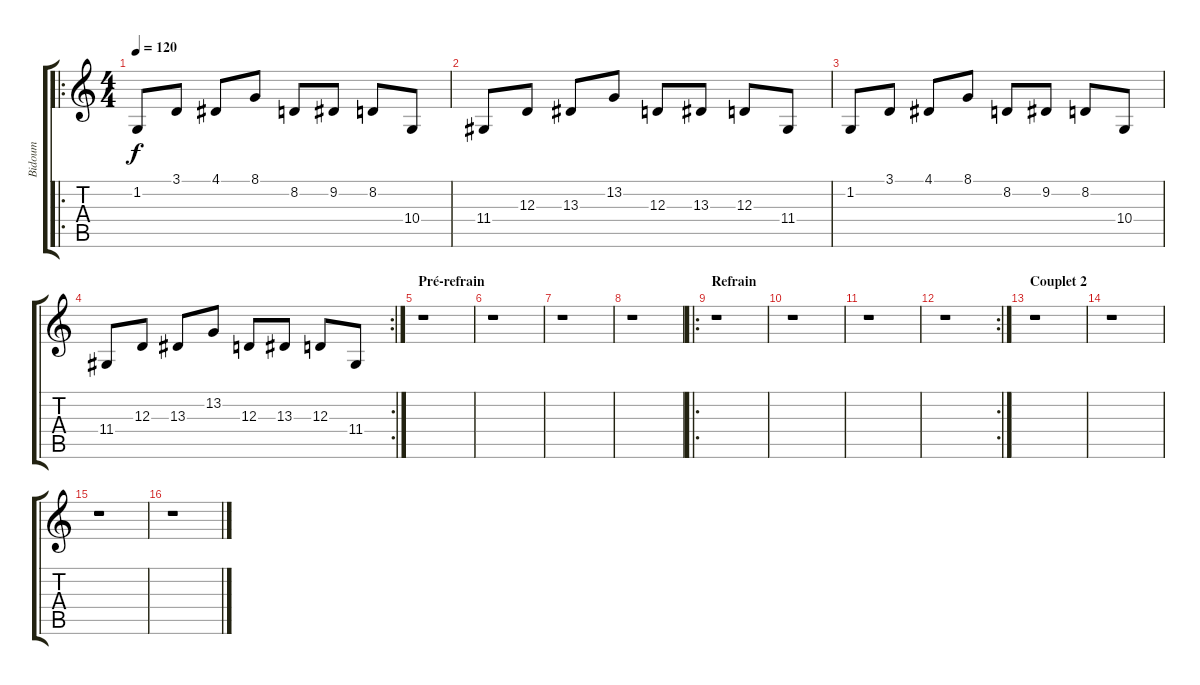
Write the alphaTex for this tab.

\track ("Bidoum" "Bidoum") {instrument acousticgrandpiano}
\staff {score tabs}
\tuning (B3 Gb3 D3 A2 E2 B1) {hide}
\ro
\ts (4 4)
\tempo 120
\clef g2
\ks c
1.2.8{dy f} 3.1.8 4.1.8 8.1.8 8.2.8 9.2.8 8.2.8 10.4.8 |
11.4.8 12.3.8 13.3.8 13.2.8 12.3.8 13.3.8 12.3.8 11.4.8 |
1.2.8 3.1.8 4.1.8 8.1.8 8.2.8 9.2.8 8.2.8 10.4.8 |
\rc 2
11.4.8 12.3.8 13.3.8 13.2.8 12.3.8 13.3.8 12.3.8 11.4.8 |
\section ("" "Pré-refrain")
r.1 |
r.1 |
r.1 |
r.1 |
\ro
\section ("" "Refrain")
r.1 |
r.1 |
r.1 |
\rc 2
r.1 |
\section ("" "Couplet 2")
r.1 |
r.1 |
r.1 |
r.1
